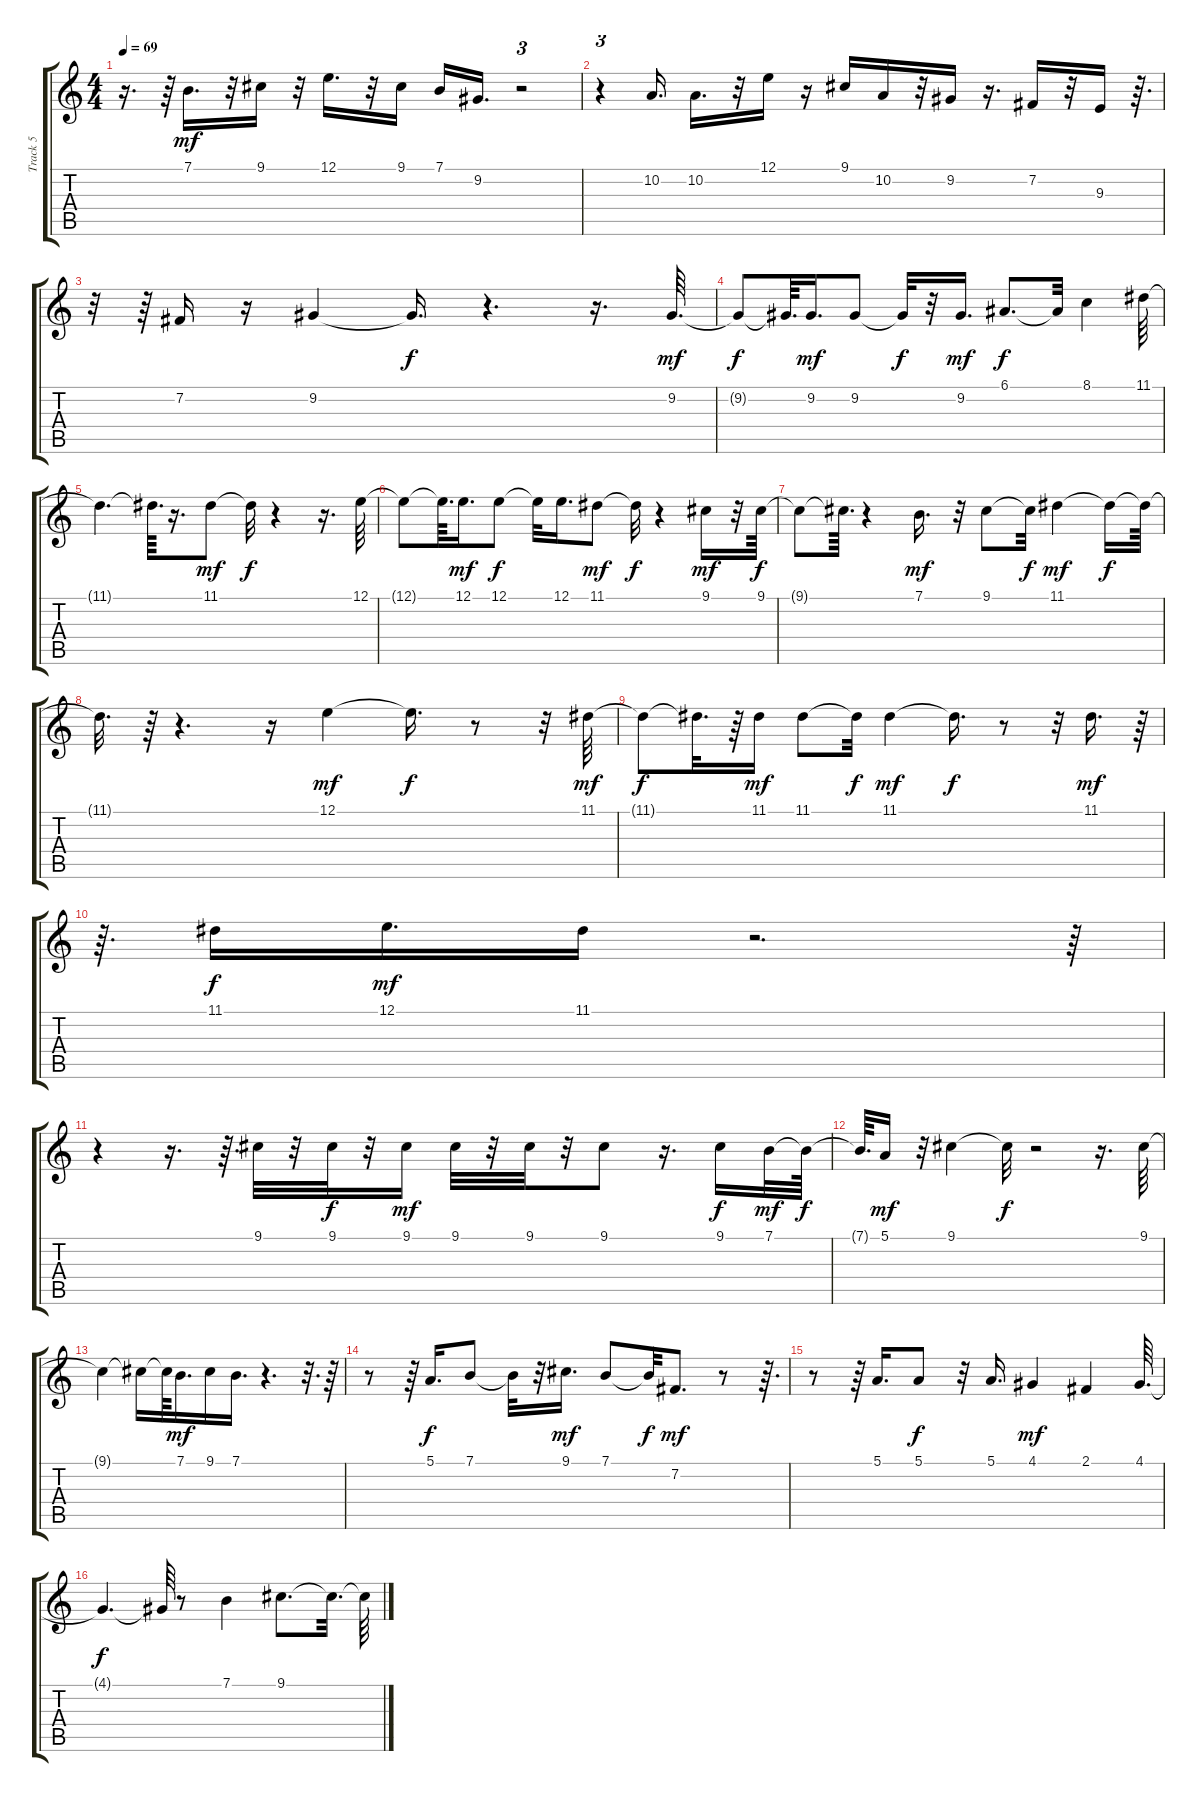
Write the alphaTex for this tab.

\track ("Track 5" "Track 5") {instrument sopranosax}
\staff {score tabs}
\tuning (E4 B3 G3 D3 A2 E2) {hide}
\ts (4 4)
\tempo 69
\clef g2
\ks c
r.16{d dy mf} r.64 7.1.16{d} r.32 9.1.16 r.32 12.1.16{d} r.32 9.1.16 7.1.16 9.2.16{d} r.2{tu (3 2)} |
r.4{tu (3 2)} 10.2.16{d} 10.2.16{d} r.32 12.1.16 r.16 9.1.16 10.2.16 r.32 9.2.16 r.16{d} 7.2.16 r.32 9.3.16 r.64{d} |
r.32 r.64 7.2.16 r.16 9.2.4 9.2{t}.16{d dy f} r.4{d} r.16{d} 9.2.64{d dy mf} |
9.2{t}.8{dy f} 9.2{t}.64{d} 9.2.16{d dy mf} 9.2.8 9.2{t}.32{dy f} r.32 9.2.16{d dy mf} 6.1.8{d dy f} 6.1{t}.32 8.1.4 11.1.64 |
11.1{t}.4{d} 11.1{t}.64{d} r.16{d} 11.1.8{dy mf} 11.1{t}.32{dy f} r.4 r.16{d} 12.1.64 |
12.1{t}.8 12.1{t}.64{d} 12.1.16{d dy mf} 12.1.8{dy f} 12.1{t}.32 12.1.16{d} 11.1.8{dy mf} 11.1{t}.32{dy f} r.4 9.1.16{dy mf} r.32 9.1.64{dy f} |
9.1{t}.8 9.1{t}.64{d} r.4 7.1.16{d dy mf} r.32 9.1.8 9.1{t}.32{dy f} 11.1.4{dy mf} 11.1{t}.16{dy f} 11.1{t}.64 |
11.1{t}.32{d} r.64 r.4{d} r.16 12.1.4{dy mf} 12.1{t}.16{d dy f} r.8 r.32 11.1.64{dy mf} |
11.1{t}.8{dy f} 11.1{t}.32{d} r.64 11.1.16{dy mf} 11.1.8 11.1{t}.32{dy f} 11.1.4{dy mf} 11.1{t}.16{d dy f} r.8 r.32 11.1.16{d dy mf} r.64 |
r.64{d} 11.1.16{dy f} 12.1.16{d dy mf} 11.1.16 r.2{d} r.64 |
r.4 r.16{d} r.64{d} 9.1.32 r.32 9.1.32{dy f} r.32 9.1.16{dy mf} 9.1.32 r.32 9.1.32 r.32 9.1.8 r.16{d} 9.1.16{dy f} 7.1.32{dy mf} 7.1{t}.64{dy f} |
7.1{t}.64{d} 5.1.16{dy mf} r.32 9.1.4 9.1{t}.32{dy f} r.2 r.16{d} 9.1.64 |
9.1{t}.4 9.1{t}.16 9.1{t}.64 7.1.16{d dy mf} 9.1.16 7.1.16{d} r.4{d} r.32{d} r.64 |
r.8 r.64 5.1.16{d dy f} 7.1.8 7.1{t}.32 r.32 9.1.16{d dy mf} 7.1.8 7.1{t}.32{dy f} 7.2.8{d dy mf} r.8 r.64{d} |
r.8 r.64 5.1.16{d} 5.1.8{dy f} r.32 5.1.16{d} 4.1.4{dy mf} 2.1.4 4.1.64{d} |
4.1{t}.4{d dy f} 4.1{t}.64 r.8 7.1.4 9.1.8{d} 9.1{t}.32{d} 9.1{t}.64
